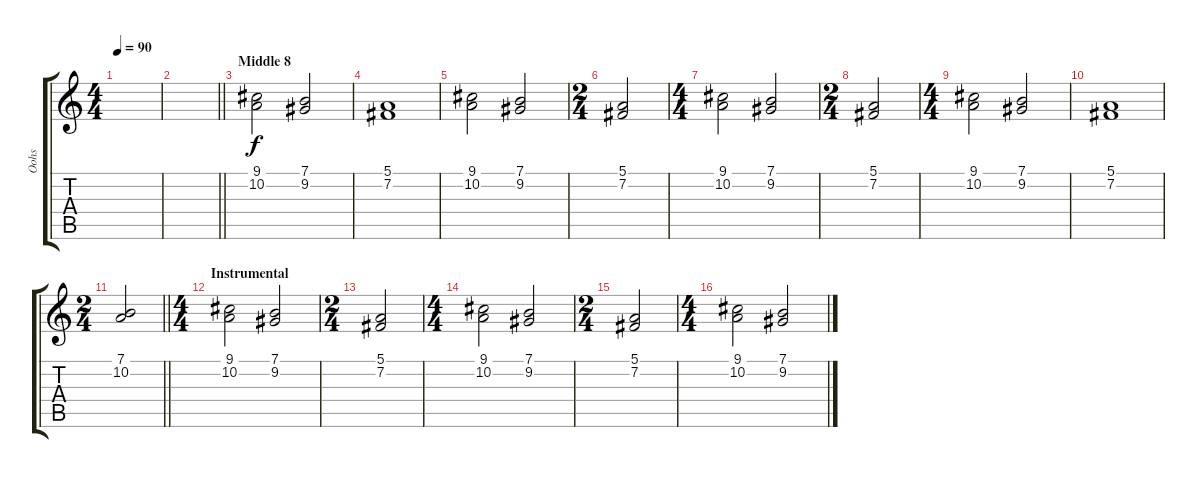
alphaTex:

\track ("Oohs" "Oohs") {instrument voiceoohs}
\staff {score tabs}
\tuning (E4 B3 G3 D3 A2 E2) {hide}
\ts (4 4)
\tempo 90
\clef g2
\ks c
|
\barLineRight lightlight
|
\section ("" "Middle 8")
(9.1 10.2).2 (7.1 9.2).2 |
(5.1 7.2).1 |
(9.1 10.2).2 (7.1 9.2).2 |
\ts (2 4)
(5.1 7.2).2 |
\ts (4 4)
(9.1 10.2).2 (7.1 9.2).2 |
\ts (2 4)
(5.1 7.2).2 |
\ts (4 4)
(9.1 10.2).2 (7.1 9.2).2 |
(5.1 7.2).1 |
\ts (2 4)
\barLineRight lightlight
(7.1 10.2).2 |
\ts (4 4)
\section ("" "Instrumental")
(9.1 10.2).2 (7.1 9.2).2 |
\ts (2 4)
(5.1 7.2).2 |
\ts (4 4)
(9.1 10.2).2 (7.1 9.2).2 |
\ts (2 4)
(5.1 7.2).2 |
\ts (4 4)
(9.1 10.2).2 (7.1 9.2).2
